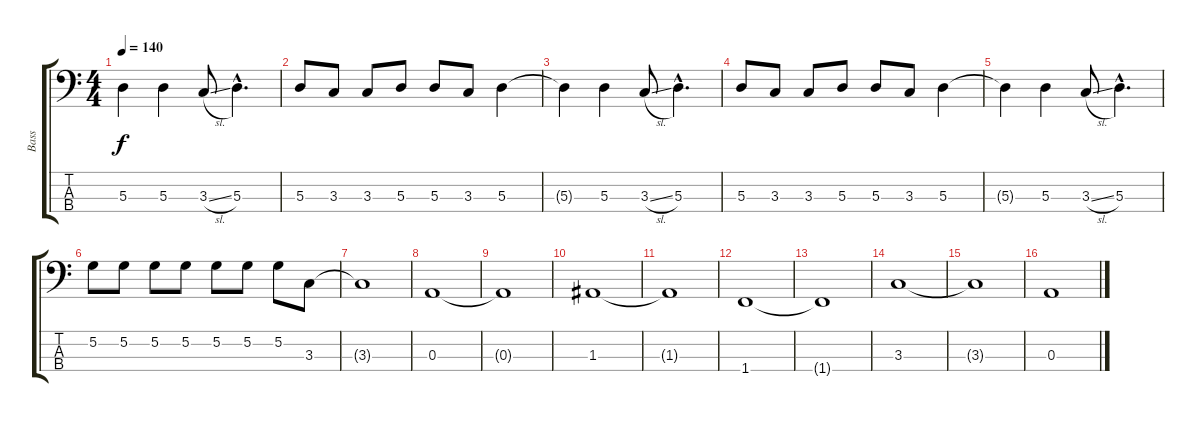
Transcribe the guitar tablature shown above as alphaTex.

\track ("Bass" "Bass") {instrument electricbasspick}
\staff {score tabs}
\tuning (G2 D2 A1 E1) {hide}
\ts (4 4)
\tempo 140
\clef f4
\ks c
5.3{t}.4{dy f} 5.3.4 3.3{sl}.8 5.3{hac}.4{d} |
5.3.8 3.3.8 3.3.8 5.3.8 5.3.8 3.3.8 5.3.4 |
5.3{t}.4 5.3.4 3.3{sl}.8 5.3{hac}.4{d} |
5.3.8 3.3.8 3.3.8 5.3.8 5.3.8 3.3.8 5.3.4 |
5.3{t}.4 5.3.4 3.3{sl}.8 5.3{hac}.4{d} |
5.2.8 5.2.8 5.2.8 5.2.8 5.2.8 5.2.8 5.2.8 3.3.8 |
3.3{t}.1 |
0.3.1 |
0.3{t}.1 |
1.3.1 |
1.3{t}.1 |
1.4.1 |
1.4{t}.1 |
3.3.1 |
3.3{t}.1 |
0.3.1
